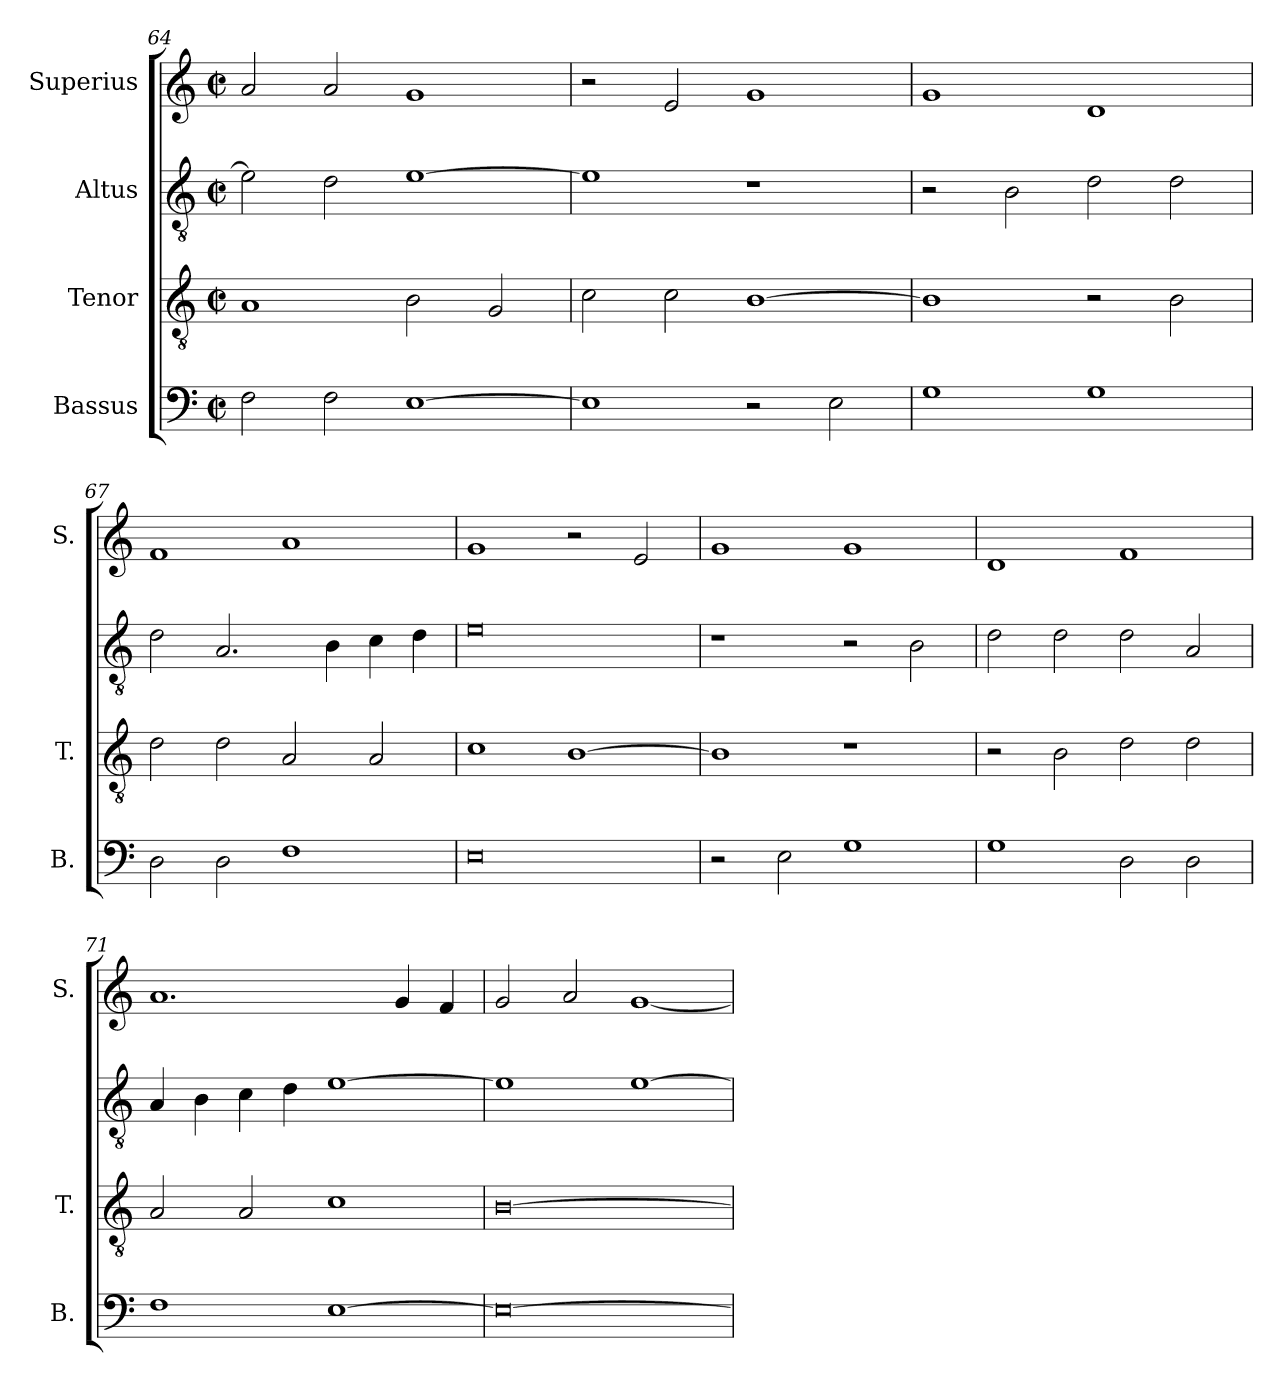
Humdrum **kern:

**kern	**kern	**kern	**kern
*part4	*part3	*part2	*part1
*staff4	*staff3	*staff2	*staff1
*I"Bassus	*I"Tenor	*I"Altus	*I"Superius
*I'B.	*I'T.	*	*I'S.
*clefF4	*clefGv2	*clefGv2	*clefG2
*	*ITrd7c12	*ITrd7c12	*
*k[]	*k[]	*k[]	*k[]
*C:	*C:	*C:	*C:
*M2/2	*M2/2	*M2/2	*M2/2
*met(c|)	*met(c|)	*met(c|)	*met(c|)
=64	=64	=64	=64
2Fi\	1AAi	2Ei\]	2ai/
2Fi\	.	2Di\	2ai/
[>1Ei	2BBi\	[>1Ei	1gi
.	2GGi/	.	.
=65	=65	=65	=65
1Ei]	2Ci\	1Ei]	2r
.	2Ci\	.	2ei/
2r	[>1BBi	1r	1gi
2Ei\	.	.	.
!!LO:LB:g=z
=66	=66	=66	=66
1Gi	1BBi]	2r	1gi
.	.	2BBi\	.
1Gi	2r	2Di\	1di
.	2BBi\	2Di\	.
=67	=67	=67	=67
2Di\	2Di\	2Di\	1fi
2Di\	2Di\	2.AAi/	.
1Fi	2AAi/	.	1ai
.	.	4BBi\	.
.	2AAi/	4Ci\	.
.	.	4Di\	.
=68	=68	=68	=68
0Ei	1Ci	0Ei	1gi
.	[>1BBi	.	2r
.	.	.	2ei/
=69	=69	=69	=69
2r	1BBi]	1r	1gi
2Ei\	.	.	.
1Gi	1r	2r	1gi
.	.	2BBi\	.
!!LO:PB:g=z
=70	=70	=70	=70
1Gi	2r	2Di\	1di
.	2BBi\	2Di\	.
2Di\	2Di\	2Di\	1fi
2Di\	2Di\	2AAi/	.
=71	=71	=71	=71
1Fi	2AAi/	4AAi/	1.ai
.	.	4BBi\	.
.	2AAi/	4Ci\	.
.	.	4Di\	.
[>1Ei	1Ci	[>1Ei	.
.	.	.	4gi/
.	.	.	4fi/
=72	=72	=72	=72
0Ei_>	[>0BBi	1Ei]	2gi/
.	.	.	2ai/
.	.	[>1Ei	[<1gi
=	=	=	=
*-	*-	*-	*-
